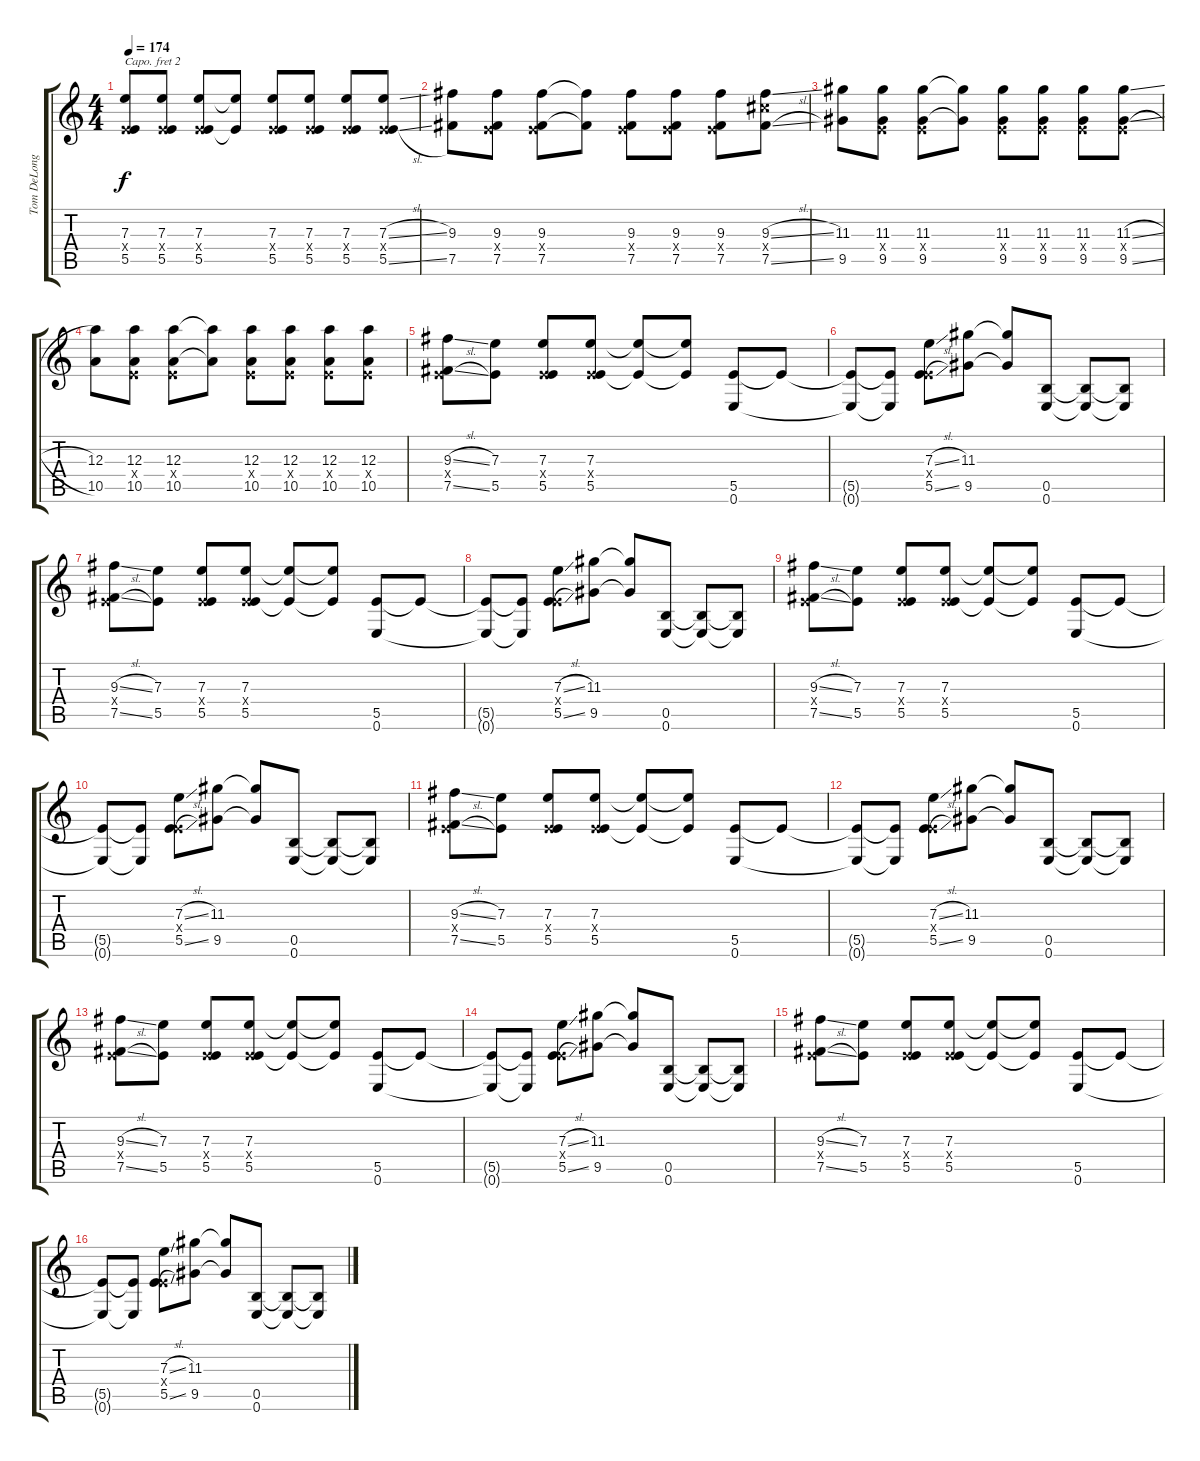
\track ("Tom DeLonge - Guitar" "Tom DeLong") {instrument distortionguitar}
\staff {score tabs}
\capo 2
\tuning (E4 B3 G3 D3 A2 D2) {hide}
\ts (4 4)
\tempo 174
\clef g2
\ks c
(7.3 0.4{x} 5.5).8{dy f} (7.3 0.4{x} 5.5).8 (7.3 0.4{x} 5.5).8 (7.3{t} 5.5{t}).8 (7.3 0.4{x} 5.5).8 (7.3 0.4{x} 5.5).8 (7.3 0.4{x} 5.5).8 (7.3{sl} 0.4{x} 5.5{sl}).8 |
(9.3 7.5).8 (9.3 0.4{x} 7.5).8 (9.3 0.4{x} 7.5).8 (9.3{t} 7.5{t}).8 (9.3 0.4{x} 7.5).8 (9.3 0.4{x} 7.5).8 (9.3 0.4{x} 7.5).8 (9.3{sl} 9.4{x} 7.5{sl}).8 |
(11.3 9.5).8 (11.3 0.4{x} 9.5).8 (11.3 0.4{x} 9.5).8 (11.3{t} 9.5{t}).8 (11.3 0.4{x} 9.5).8 (11.3 0.4{x} 9.5).8 (11.3 0.4{x} 9.5).8 (11.3{sl} 0.4{x} 9.5{sl}).8 |
(12.3 10.5).8 (12.3 0.4{x} 10.5).8 (12.3 0.4{x} 10.5).8 (12.3{t} 10.5{t}).8 (12.3 0.4{x} 10.5).8 (12.3 0.4{x} 10.5).8 (12.3 0.4{x} 10.5).8 (12.3 0.4{x} 10.5).8 |
(9.3{sl} 0.4{x} 7.5{sl}).8 (7.3 5.5).8 (7.3 0.4{x} 5.5).8 (7.3 0.4{x} 5.5).8 (7.3{t} 5.5{t}).8 (7.3{t} 5.5{t}).8 (5.5 0.6).8 5.5{t}.8 |
(5.5{t} 0.6{t}).8 (5.5{t} 0.6{t}).8 (7.3{sl} 0.4{x} 5.5{sl}).8 (11.3 9.5).8 (11.3{t} 9.5{t}).8 (0.5 0.6).8 (0.5{t} 0.6{t}).8 (0.5{t} 0.6{t}).8 |
(9.3{sl} 0.4{x} 7.5{sl}).8 (7.3 5.5).8 (7.3 0.4{x} 5.5).8 (7.3 0.4{x} 5.5).8 (7.3{t} 5.5{t}).8 (7.3{t} 5.5{t}).8 (5.5 0.6).8 5.5{t}.8 |
(5.5{t} 0.6{t}).8 (5.5{t} 0.6{t}).8 (7.3{sl} 0.4{x} 5.5{sl}).8 (11.3 9.5).8 (11.3{t} 9.5{t}).8 (0.5 0.6).8 (0.5{t} 0.6{t}).8 (0.5{t} 0.6{t}).8 |
(9.3{sl} 0.4{x} 7.5{sl}).8 (7.3 5.5).8 (7.3 0.4{x} 5.5).8 (7.3 0.4{x} 5.5).8 (7.3{t} 5.5{t}).8 (7.3{t} 5.5{t}).8 (5.5 0.6).8 5.5{t}.8 |
(5.5{t} 0.6{t}).8 (5.5{t} 0.6{t}).8 (7.3{sl} 0.4{x} 5.5{sl}).8 (11.3 9.5).8 (11.3{t} 9.5{t}).8 (0.5 0.6).8 (0.5{t} 0.6{t}).8 (0.5{t} 0.6{t}).8 |
(9.3{sl} 0.4{x} 7.5{sl}).8 (7.3 5.5).8 (7.3 0.4{x} 5.5).8 (7.3 0.4{x} 5.5).8 (7.3{t} 5.5{t}).8 (7.3{t} 5.5{t}).8 (5.5 0.6).8 5.5{t}.8 |
(5.5{t} 0.6{t}).8 (5.5{t} 0.6{t}).8 (7.3{sl} 0.4{x} 5.5{sl}).8 (11.3 9.5).8 (11.3{t} 9.5{t}).8 (0.5 0.6).8 (0.5{t} 0.6{t}).8 (0.5{t} 0.6{t}).8 |
(9.3{sl} 0.4{x} 7.5{sl}).8 (7.3 5.5).8 (7.3 0.4{x} 5.5).8 (7.3 0.4{x} 5.5).8 (7.3{t} 5.5{t}).8 (7.3{t} 5.5{t}).8 (5.5 0.6).8 5.5{t}.8 |
(5.5{t} 0.6{t}).8 (5.5{t} 0.6{t}).8 (7.3{sl} 0.4{x} 5.5{sl}).8 (11.3 9.5).8 (11.3{t} 9.5{t}).8 (0.5 0.6).8 (0.5{t} 0.6{t}).8 (0.5{t} 0.6{t}).8 |
(9.3{sl} 0.4{x} 7.5{sl}).8 (7.3 5.5).8 (7.3 0.4{x} 5.5).8 (7.3 0.4{x} 5.5).8 (7.3{t} 5.5{t}).8 (7.3{t} 5.5{t}).8 (5.5 0.6).8 5.5{t}.8 |
(5.5{t} 0.6{t}).8 (5.5{t} 0.6{t}).8 (7.3{sl} 0.4{x} 5.5{sl}).8 (11.3 9.5).8 (11.3{t} 9.5{t}).8 (0.5 0.6).8 (0.5{t} 0.6{t}).8 (0.5{t} 0.6{t}).8
